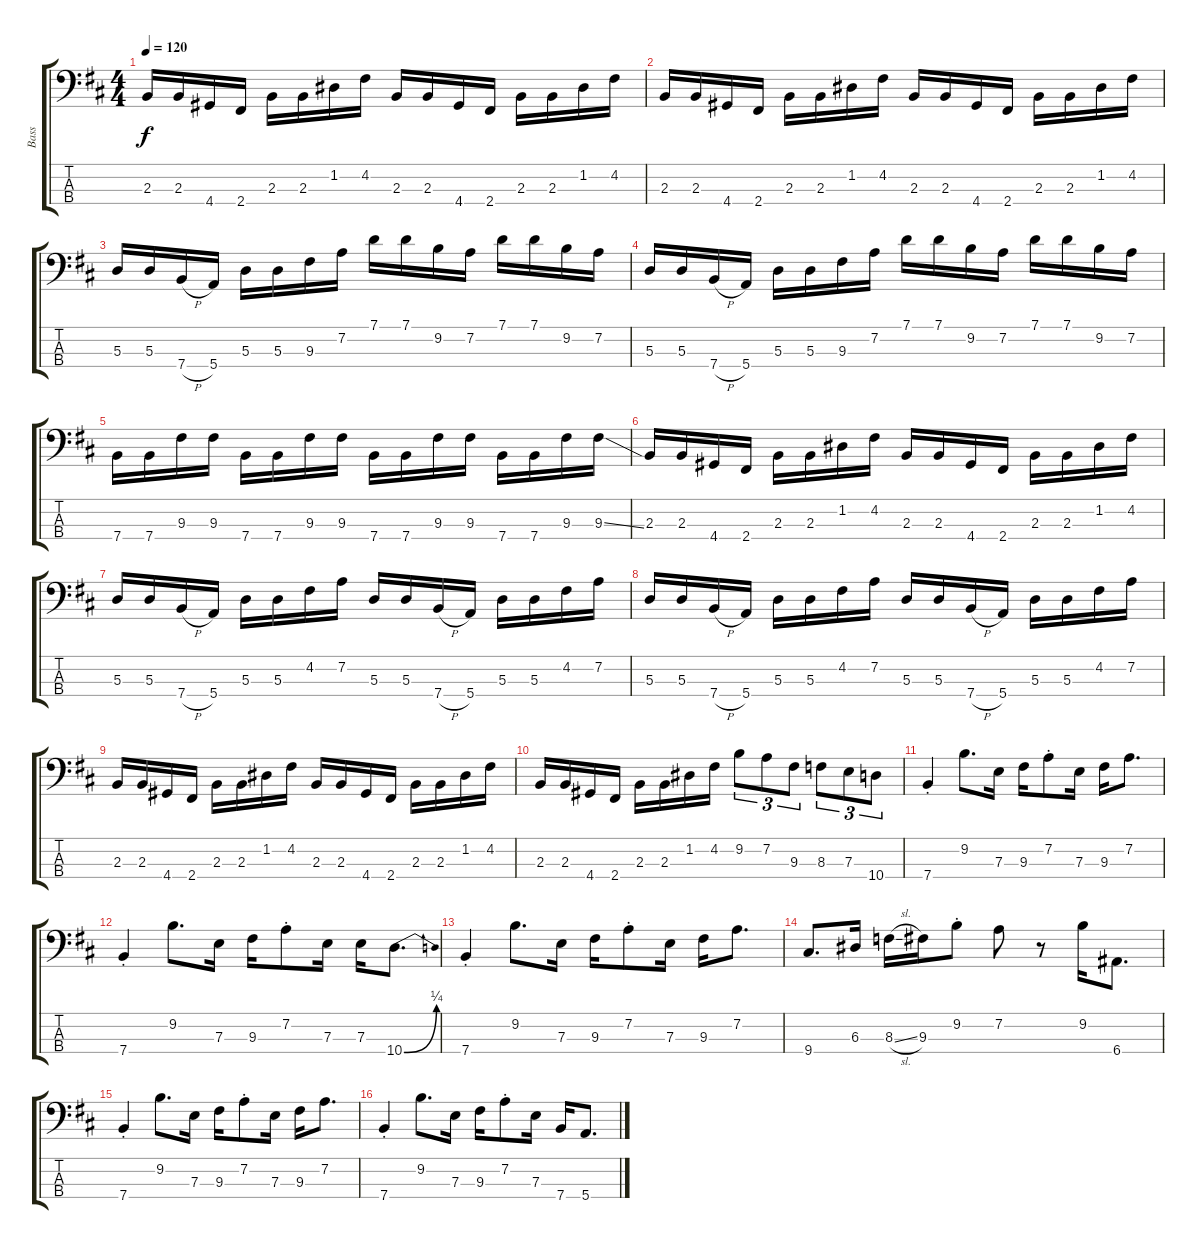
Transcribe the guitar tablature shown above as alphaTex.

\track ("Bass" "Bass") {instrument electricbassfinger}
\staff {score tabs}
\tuning (G2 D2 A1 E1) {hide}
\ts (4 4)
\tempo 120
\clef f4
\ks d
2.3.16{dy f} 2.3.16 4.4.16 2.4.16 2.3.16 2.3.16 1.2.16 4.2.16 2.3.16 2.3.16 4.4.16 2.4.16 2.3.16 2.3.16 1.2.16 4.2.16 |
2.3.16 2.3.16 4.4.16 2.4.16 2.3.16 2.3.16 1.2.16 4.2.16 2.3.16 2.3.16 4.4.16 2.4.16 2.3.16 2.3.16 1.2.16 4.2.16 |
5.3.16 5.3.16 7.4{h}.16 5.4.16 5.3.16 5.3.16 9.3.16 7.2.16 7.1.16 7.1.16 9.2.16 7.2.16 7.1.16 7.1.16 9.2.16 7.2.16 |
5.3.16 5.3.16 7.4{h}.16 5.4.16 5.3.16 5.3.16 9.3.16 7.2.16 7.1.16 7.1.16 9.2.16 7.2.16 7.1.16 7.1.16 9.2.16 7.2.16 |
7.4.16 7.4.16 9.3.16 9.3.16 7.4.16 7.4.16 9.3.16 9.3.16 7.4.16 7.4.16 9.3.16 9.3.16 7.4.16 7.4.16 9.3.16 9.3{ss}.16 |
2.3.16 2.3.16 4.4.16 2.4.16 2.3.16 2.3.16 1.2.16 4.2.16 2.3.16 2.3.16 4.4.16 2.4.16 2.3.16 2.3.16 1.2.16 4.2.16 |
5.3.16 5.3.16 7.4{h}.16 5.4.16 5.3.16 5.3.16 4.2.16 7.2.16 5.3.16 5.3.16 7.4{h}.16 5.4.16 5.3.16 5.3.16 4.2.16 7.2.16 |
5.3.16 5.3.16 7.4{h}.16 5.4.16 5.3.16 5.3.16 4.2.16 7.2.16 5.3.16 5.3.16 7.4{h}.16 5.4.16 5.3.16 5.3.16 4.2.16 7.2.16 |
2.3.16 2.3.16 4.4.16 2.4.16 2.3.16 2.3.16 1.2.16 4.2.16 2.3.16 2.3.16 4.4.16 2.4.16 2.3.16 2.3.16 1.2.16 4.2.16 |
2.3.16 2.3.16 4.4.16 2.4.16 2.3.16 2.3.16 1.2.16 4.2.16 9.2.8{tu (3 2)} 7.2.8{tu (3 2)} 9.3.8{tu (3 2)} 8.3.8{tu (3 2)} 7.3.8{tu (3 2)} 10.4.8{tu (3 2)} |
7.4{st}.4 9.2.8{d} 7.3.16 9.3.16 7.2{st}.8 7.3.16 9.3.16 7.2.8{d} |
7.4{st}.4 9.2.8{d} 7.3.16 9.3.16 7.2{st}.8 7.3.16 7.3.16 10.4{be (bend 0 0 60 1)}.8{d} |
7.4{st}.4 9.2.8{d} 7.3.16 9.3.16 7.2{st}.8 7.3.16 9.3.16 7.2.8{d} |
9.4.8{d} 6.3.16 8.3{sl}.16 9.3.16 9.2{st}.8 7.2.8 r.8 9.2.16 6.4.8{d} |
7.4{st}.4 9.2.8{d} 7.3.16 9.3.16 7.2{st}.8 7.3.16 9.3.16 7.2.8{d} |
7.4{st}.4 9.2.8{d} 7.3.16 9.3.16 7.2{st}.8 7.3.16 7.4.16 5.4.8{d}
